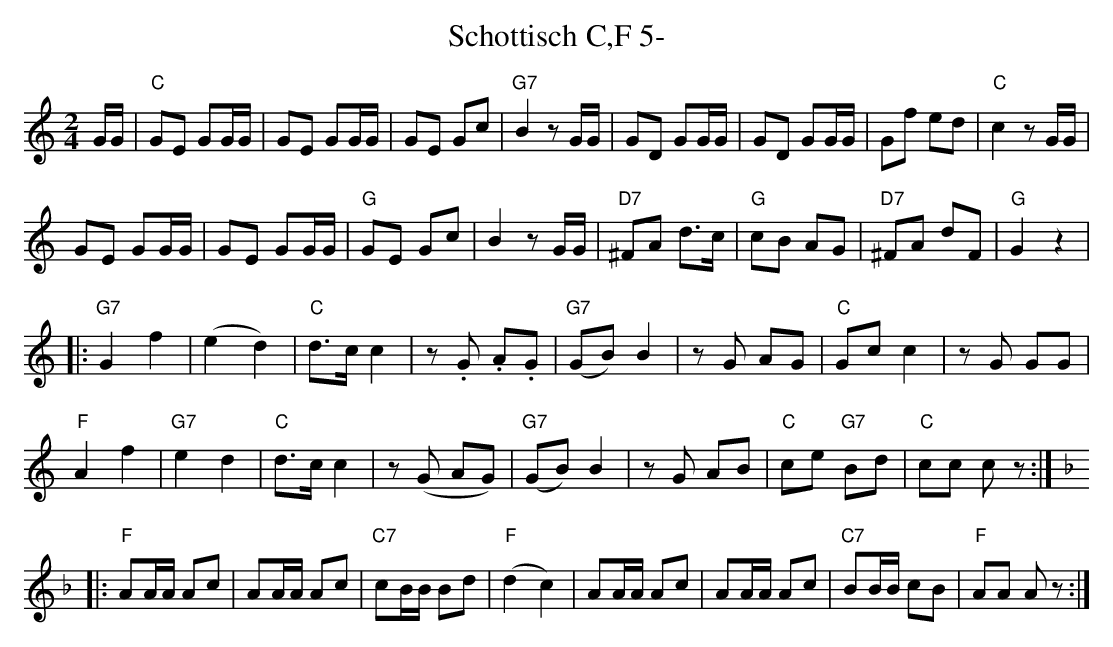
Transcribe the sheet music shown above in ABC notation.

X:1
T:Schottisch C,F 5-
M:2/4
L:1/8
K:Cmaj
G/2G/2 | "C"GE GG/2G/2 | GE GG/2G/2 | GE Gc | "G7"B2 zG/2G/2 | GD GG/2G/2 | GD GG/2G/2 | Gf ed | "C"c2 z G/2G/2 |
GE GG/2G/2 | GE GG/2G/2 | "G"GE Gc | B2 z G/2G/2 | "D7"^FA d>c | "G"cB AG | "D7"^FA dF | "G"G2 z2 |
|: "G7"G2 f2 | (e2d2) | "C"d>c c2 | z.G .A.G | "G7"(GB) B2 | zG AG | "C"Gc c2 | zG GG |
"F"A2 f2 | "G7"e2d2 | "C"d>c c2 | z (G AG) | "G7"(GB) B2 | zG AB | "C"ce "G7"Bd | "C"cc cz :| [K:Fmaj]
|: "F"AA/2A/2 Ac | AA/2A/2 Ac | "C7"cB/2B/2 Bd | "F"(d2c2) | AA/2A/2 Ac | AA/2A/2 Ac | "C7"BB/2B/2 cB | "F"AA Az :|
